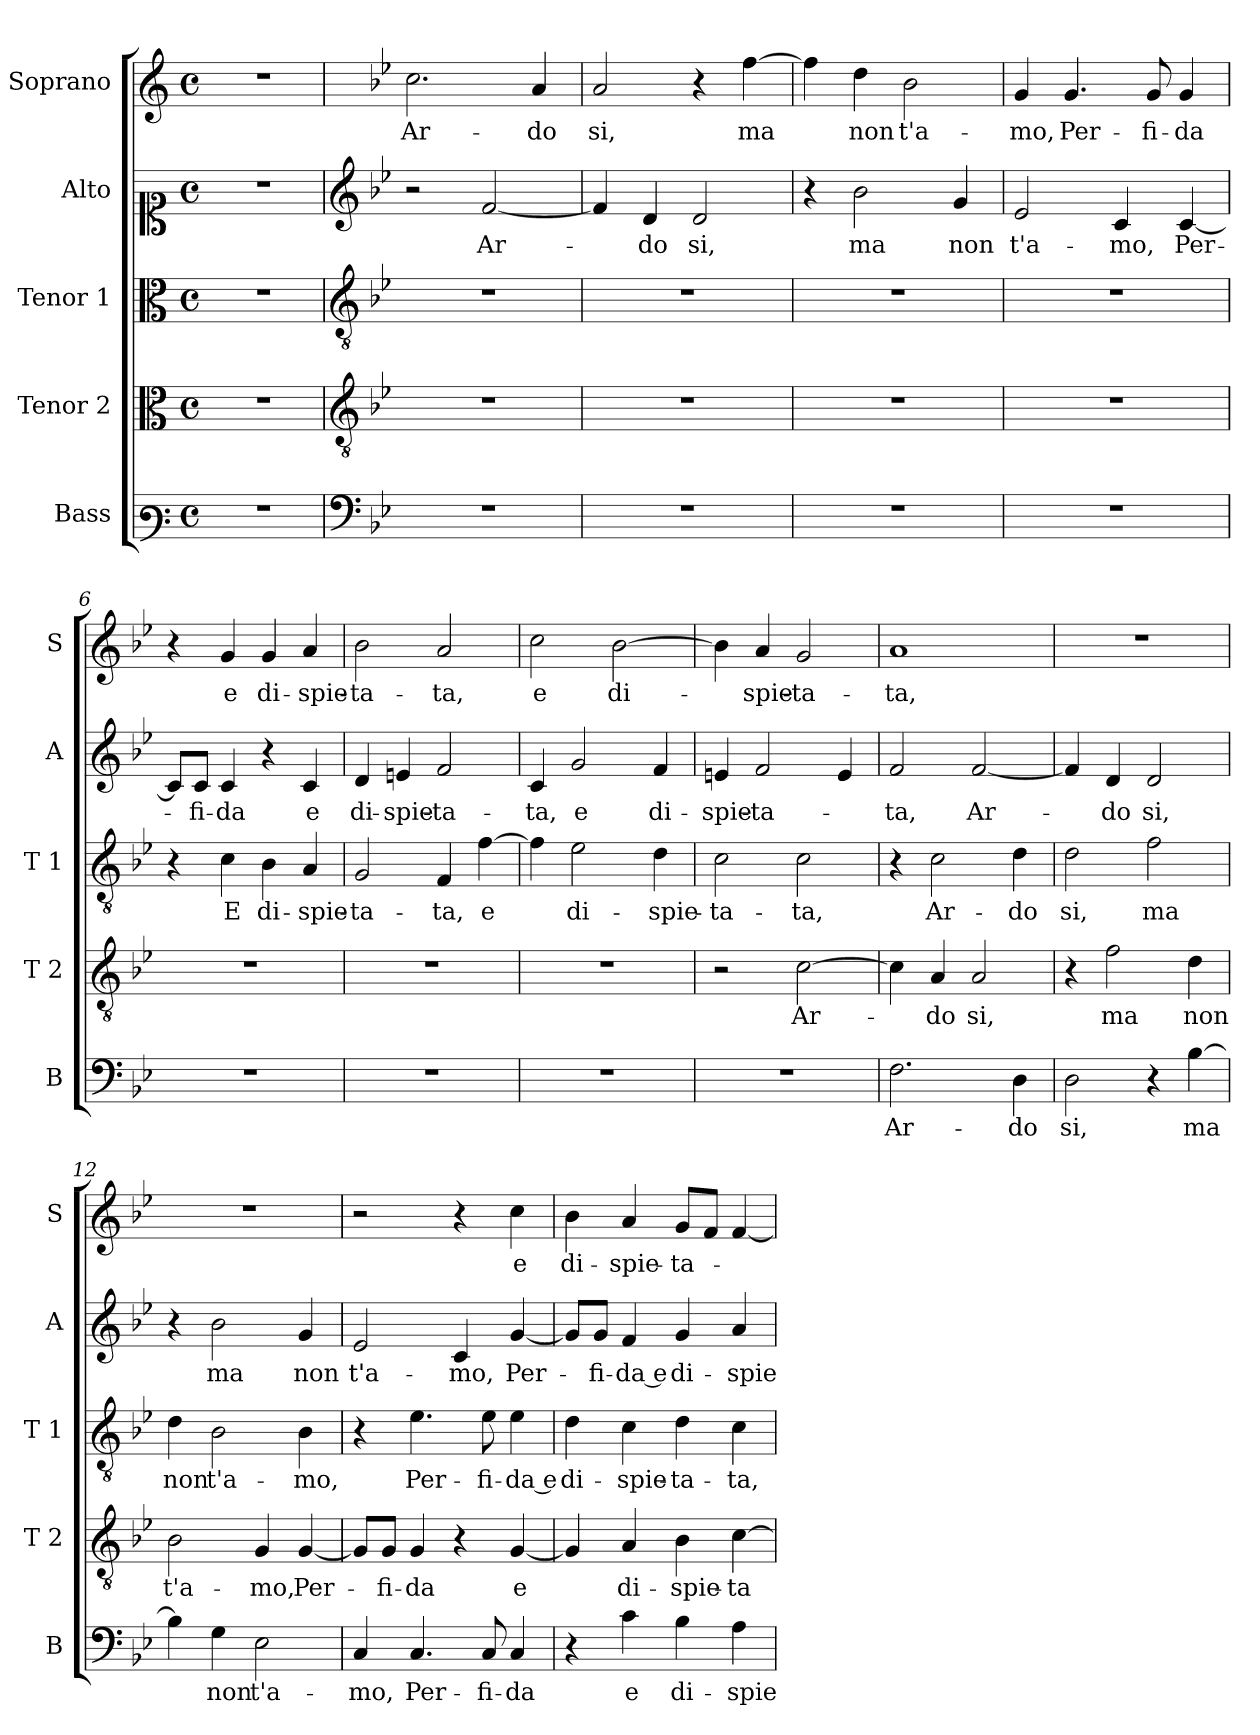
**kern	**text	**kern	**text	**kern	**text	**kern	**text	**kern	**text
*part5	*part5	*part4	*part4	*part3	*part3	*part2	*part2	*part1	*part1
*staff5	*staff5	*staff4	*staff4	*staff3	*staff3	*staff2	*staff2	*staff1	*staff1
*I"Bass	*	*I"Tenor 2	*	*I"Tenor 1	*	*I"Alto	*	*I"Soprano	*
*I'B	*	*I'T 2	*	*I'T 1	*	*I'A	*	*I'S	*
*clefF3	*	*clefC3	*	*clefC3	*	*clefC1	*	*clefG2	*
*k[]	*	*k[]	*	*k[]	*	*k[]	*	*k[]	*
*C:	*	*C:	*	*C:	*	*C:	*	*C:	*
*M4/4	*	*M4/4	*	*M4/4	*	*M4/4	*	*M4/4	*
*met(c)	*	*met(c)	*	*met(c)	*	*met(c)	*	*met(c)	*
=1	=1	=1	=1	=1	=1	=1	=1	=1	=1
1r	.	1r	.	1r	.	1r	.	1r	.
=2	=2	=2	=2	=2	=2	=2	=2	=2	=2
*clefF4	*	*clefGv2	*	*clefGv2	*	*clefG2	*	*	*
*k[b-e-]	*	*k[b-e-]	*	*k[b-e-]	*	*k[b-e-]	*	*k[b-e-]	*
*B-:	*	*B-:	*	*B-:	*	*B-:	*	*B-:	*
!	!	!	!	!	!	!	!	!	!LO:LY:b
1r	.	1r	.	1r	.	2r	.	2.cc\	Ar-
!	!	!	!	!	!	!	!LO:LY:b	!	!
.	.	.	.	.	.	[2f/	Ar-	.	.
!	!	!	!	!	!	!	!	!	!LO:LY:b
.	.	.	.	.	.	.	.	4a/	-do
=3	=3	=3	=3	=3	=3	=3	=3	=3	=3
!	!	!	!	!	!	!	!	!	!LO:LY:b
1r	.	1r	.	1r	.	4f/]	.	2a/	si,
!	!	!	!	!	!	!	!LO:LY:b	!	!
.	.	.	.	.	.	4d/	-do	.	.
!	!	!	!	!	!	!	!LO:LY:b	!	!
.	.	.	.	.	.	2d/	si,	4r	.
!	!	!	!	!	!	!	!	!	!LO:LY:b
.	.	.	.	.	.	.	.	[4ff\	ma
=4	=4	=4	=4	=4	=4	=4	=4	=4	=4
1r	.	1r	.	1r	.	4r	.	4ff\]	.
!	!	!	!	!	!	!	!LO:LY:b	!	!LO:LY:b
.	.	.	.	.	.	2b-\	ma	4dd\	non
!	!	!	!	!	!	!	!	!	!LO:LY:b
.	.	.	.	.	.	.	.	2b-\	t'a-
!	!	!	!	!	!	!	!LO:LY:b	!	!
.	.	.	.	.	.	4g/	non	.	.
=5	=5	=5	=5	=5	=5	=5	=5	=5	=5
!	!	!	!	!	!	!	!LO:LY:b	!	!LO:LY:b
1r	.	1r	.	1r	.	2e-/	t'a-	4g/	-mo,
!	!	!	!	!	!	!	!	!	!LO:LY:b
.	.	.	.	.	.	.	.	4.g/	Per-
!	!	!	!	!	!	!	!LO:LY:b	!	!
.	.	.	.	.	.	4c/	-mo,	.	.
!	!	!	!	!	!	!	!	!	!LO:LY:b
.	.	.	.	.	.	.	.	8g/	-fi-
!	!	!	!	!	!	!	!LO:LY:b	!	!LO:LY:b
.	.	.	.	.	.	[4c/	Per-	4g/	-da
=6	=6	=6	=6	=6	=6	=6	=6	=6	=6
1r	.	1r	.	4r	.	8c/L]	.	4r	.
!	!	!	!	!	!	!	!LO:LY:b	!	!
.	.	.	.	.	.	8c/J	-fi-	.	.
!	!	!	!	!	!LO:LY:b	!	!LO:LY:b	!	!LO:LY:b
.	.	.	.	4c\	E	4c/	-da	4g/	e
!	!	!	!	!	!LO:LY:b	!	!	!	!LO:LY:b
.	.	.	.	4B-\	di-	4r	.	4g/	di-
!	!	!	!	!	!LO:LY:b	!	!LO:LY:b	!	!LO:LY:b
.	.	.	.	4A/	-spie-	4c/	e	4a/	-spie-
!!LO:LB:g=z
=7	=7	=7	=7	=7	=7	=7	=7	=7	=7
!	!	!	!	!	!LO:LY:b	!	!LO:LY:b	!	!LO:LY:b
1r	.	1r	.	2G/	-ta-	4d/	di-	2b-\	-ta-
!	!	!	!	!	!	!	!LO:LY:b	!	!
.	.	.	.	.	.	4en/	-spie-	.	.
!	!	!	!	!	!LO:LY:b	!	!LO:LY:b	!	!LO:LY:b
.	.	.	.	4F/	-ta,	2f/	-ta-	2a/	-ta,
!	!	!	!	!	!LO:LY:b	!	!	!	!
.	.	.	.	[4f\	e	.	.	.	.
=8	=8	=8	=8	=8	=8	=8	=8	=8	=8
!	!	!	!	!	!	!	!LO:LY:b	!	!LO:LY:b
1r	.	1r	.	4f\]	.	4c/	-ta,	2cc\	e
!	!	!	!	!	!LO:LY:b	!	!LO:LY:b	!	!
.	.	.	.	2e-\	di-	2g/	e	.	.
!	!	!	!	!	!	!	!	!	!LO:LY:b
.	.	.	.	.	.	.	.	[2b-\	di-
!	!	!	!	!	!LO:LY:b	!	!LO:LY:b	!	!
.	.	.	.	4d\	-spie-	4f/	di-	.	.
=9	=9	=9	=9	=9	=9	=9	=9	=9	=9
!	!	!	!	!	!LO:LY:b	!	!LO:LY:b	!	!
1r	.	2r	.	2c\	-ta-	4en/	-spie-	4b-\]	.
!	!	!	!	!	!	!	!LO:LY:b	!	!LO:LY:b
.	.	.	.	.	.	2f/	-ta-	4a/	-spie-
!	!	!	!LO:LY:b	!	!LO:LY:b	!	!	!	!LO:LY:b
.	.	[2c\	Ar-	2c\	-ta,	.	.	2g/	-ta-
.	.	.	.	.	.	4e/	.	.	.
=10	=10	=10	=10	=10	=10	=10	=10	=10	=10
!	!LO:LY:b	!	!	!	!	!	!LO:LY:b	!	!LO:LY:b
2.F\	Ar-	4c\]	.	4r	.	2f/	-ta,	1a	-ta,
!	!	!	!LO:LY:b	!	!LO:LY:b	!	!	!	!
.	.	4A/	-do	2c\	Ar-	.	.	.	.
!	!	!	!LO:LY:b	!	!	!	!LO:LY:b	!	!
.	.	2A/	si,	.	.	[2f/	Ar-	.	.
!	!LO:LY:b	!	!	!	!LO:LY:b	!	!	!	!
4D\	-do	.	.	4d\	-do	.	.	.	.
=11	=11	=11	=11	=11	=11	=11	=11	=11	=11
!	!LO:LY:b	!	!	!	!LO:LY:b	!	!	!	!
2D\	si,	4r	.	2d\	si,	4f/]	.	1r	.
!	!	!	!LO:LY:b	!	!	!	!LO:LY:b	!	!
.	.	2f\	ma	.	.	4d/	-do	.	.
!	!	!	!	!	!LO:LY:b	!	!LO:LY:b	!	!
4r	.	.	.	2f\	ma	2d/	si,	.	.
!	!LO:LY:b	!	!LO:LY:b	!	!	!	!	!	!
[4B-\	ma	4d\	non	.	.	.	.	.	.
=12	=12	=12	=12	=12	=12	=12	=12	=12	=12
!	!	!	!LO:LY:b	!	!LO:LY:b	!	!	!	!
4B-\]	.	2B-\	t'a-	4d\	non	4r	.	1r	.
!	!LO:LY:b	!	!	!	!LO:LY:b	!	!LO:LY:b	!	!
4G\	non	.	.	2B-\	t'a-	2b-\	ma	.	.
!	!LO:LY:b	!	!LO:LY:b	!	!	!	!	!	!
2E-\	t'a-	4G/	-mo,	.	.	.	.	.	.
!	!	!	!LO:LY:b	!	!LO:LY:b	!	!LO:LY:b	!	!
.	.	[4G/	Per-	4B-\	-mo,	4g/	non	.	.
!!LO:LB:g=z
=13	=13	=13	=13	=13	=13	=13	=13	=13	=13
!	!LO:LY:b	!	!	!	!	!	!LO:LY:b	!	!
4C/	-mo,	8G/L]	.	4r	.	2e-/	t'a-	2r	.
!	!	!	!LO:LY:b	!	!	!	!	!	!
.	.	8G/J	-fi-	.	.	.	.	.	.
!	!LO:LY:b	!	!LO:LY:b	!	!LO:LY:b	!	!	!	!
4.C/	Per-	4G/	-da	4.e-\	Per-	.	.	.	.
!	!	!	!	!	!	!	!LO:LY:b	!	!
.	.	4r	.	.	.	4c/	-mo,	4r	.
!	!LO:LY:b	!	!	!	!LO:LY:b	!	!	!	!
8C/	-fi-	.	.	8e-\	-fi-	.	.	.	.
!	!LO:LY:b	!	!LO:LY:b	!	!LO:LY:b	!	!LO:LY:b	!	!LO:LY:b
4C/	-da	[4G/	e	4e-\	-da e	[4g/	Per-	4cc\	e
=14	=14	=14	=14	=14	=14	=14	=14	=14	=14
!	!	!	!	!	!LO:LY:b	!	!	!	!LO:LY:b
4r	.	4G/]	.	4d\	di-	8g/L]	.	4b-\	di-
!	!	!	!	!	!	!	!LO:LY:b	!	!
.	.	.	.	.	.	8g/J	-fi-	.	.
!	!LO:LY:b	!	!LO:LY:b	!	!LO:LY:b	!	!LO:LY:b	!	!LO:LY:b
4c\	e	4A/	di-	4c\	-spie-	4f/	-da e	4a/	-spie-
!	!LO:LY:b	!	!LO:LY:b	!	!LO:LY:b	!	!LO:LY:b	!	!LO:LY:b
4B-\	di-	4B-\	-spie-	4d\	-ta-	4g/	di-	8g/L	-ta-
.	.	.	.	.	.	.	.	8f/J	.
!	!LO:LY:b	!	!LO:LY:b	!	!LO:LY:b	!	!LO:LY:b	!	!
4A\	-spie-	[4c\	-ta-	4c\	-ta,	4a/	-spie-	[4f/	.
=	=	=	=	=	=	=	=	=	=
*-	*-	*-	*-	*-	*-	*-	*-	*-	*-
